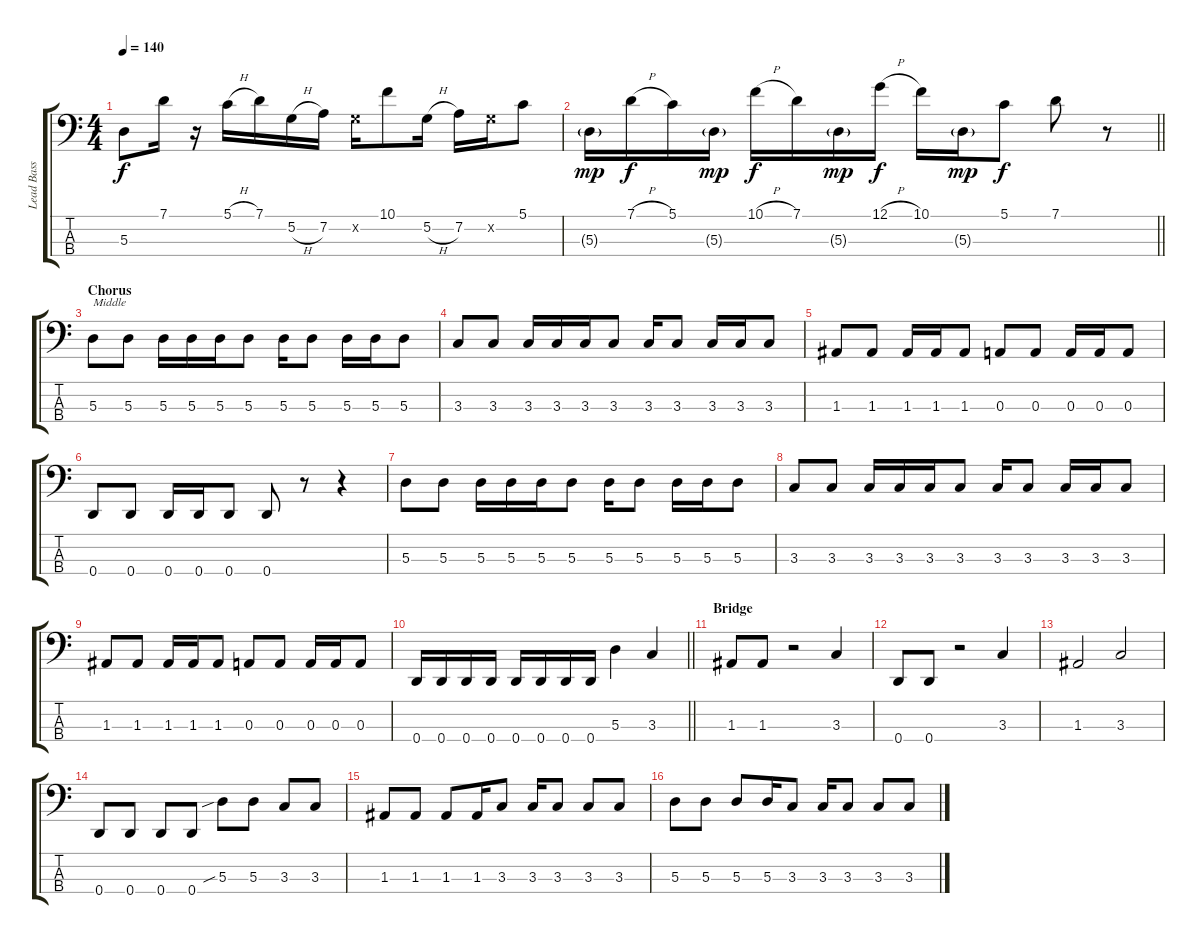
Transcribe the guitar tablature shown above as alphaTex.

\track ("Lead Bass" "Lead Bass") {instrument slapbass1}
\staff {score tabs}
\tuning (G2 D2 A1 D1) {hide}
\ts (4 4)
\tempo 140
\clef f4
\ks c
5.3.8{dy f} 7.1.16 r.16 5.1{h}.16 7.1.16 5.2{h}.16 7.2.16 5.2{x}.16 10.1.8 5.2{h}.16 7.2.16 5.2{x}.16 5.1.8 |
\barLineRight lightlight
5.3{g}.16{dy mp} 7.1{h}.16{dy f} 5.1.16 5.3{g}.16{dy mp} 10.1{h}.16{dy f} 7.1.16 5.3{g}.16{dy mp} 12.1{h}.16{dy f} 10.1.16 5.3{g}.16{dy mp} 5.1.8{dy f} 7.1.8 r.8 |
\section ("" "Chorus")
5.3.8{txt "Middle" balance 8 instrument electricbassfinger} 5.3.8 5.3.16 5.3.16 5.3.16 5.3.8 5.3.16 5.3.8 5.3.16 5.3.16 5.3.8 |
3.3.8 3.3.8 3.3.16 3.3.16 3.3.16 3.3.8 3.3.16 3.3.8 3.3.16 3.3.16 3.3.8 |
1.3.8 1.3.8 1.3.16 1.3.16 1.3.8 0.3.8 0.3.8 0.3.16 0.3.16 0.3.8 |
0.4.8 0.4.8 0.4.16 0.4.16 0.4.8 0.4.8 r.8 r.4 |
5.3.8 5.3.8 5.3.16 5.3.16 5.3.16 5.3.8 5.3.16 5.3.8 5.3.16 5.3.16 5.3.8 |
3.3.8 3.3.8 3.3.16 3.3.16 3.3.16 3.3.8 3.3.16 3.3.8 3.3.16 3.3.16 3.3.8 |
1.3.8 1.3.8 1.3.16 1.3.16 1.3.8 0.3.8 0.3.8 0.3.16 0.3.16 0.3.8 |
\barLineRight lightlight
0.4.16 0.4.16 0.4.16 0.4.16 0.4.16 0.4.16 0.4.16 0.4.16 5.3.4 3.3.4 |
\section ("" "Bridge")
1.3.8 1.3.8 r.2 3.3.4 |
0.4.8 0.4.8 r.2 3.3.4 |
1.3.2 3.3.2 |
0.4.8 0.4.8 0.4.8 0.4.8 5.3{sib}.8 5.3.8 3.3.8 3.3.8 |
1.3.8 1.3.8 1.3.8 1.3.16 3.3.8 3.3.16 3.3.8 3.3.8 3.3.8 |
5.3.8 5.3.8 5.3.8 5.3.16 3.3.8 3.3.16 3.3.8 3.3.8 3.3.8
